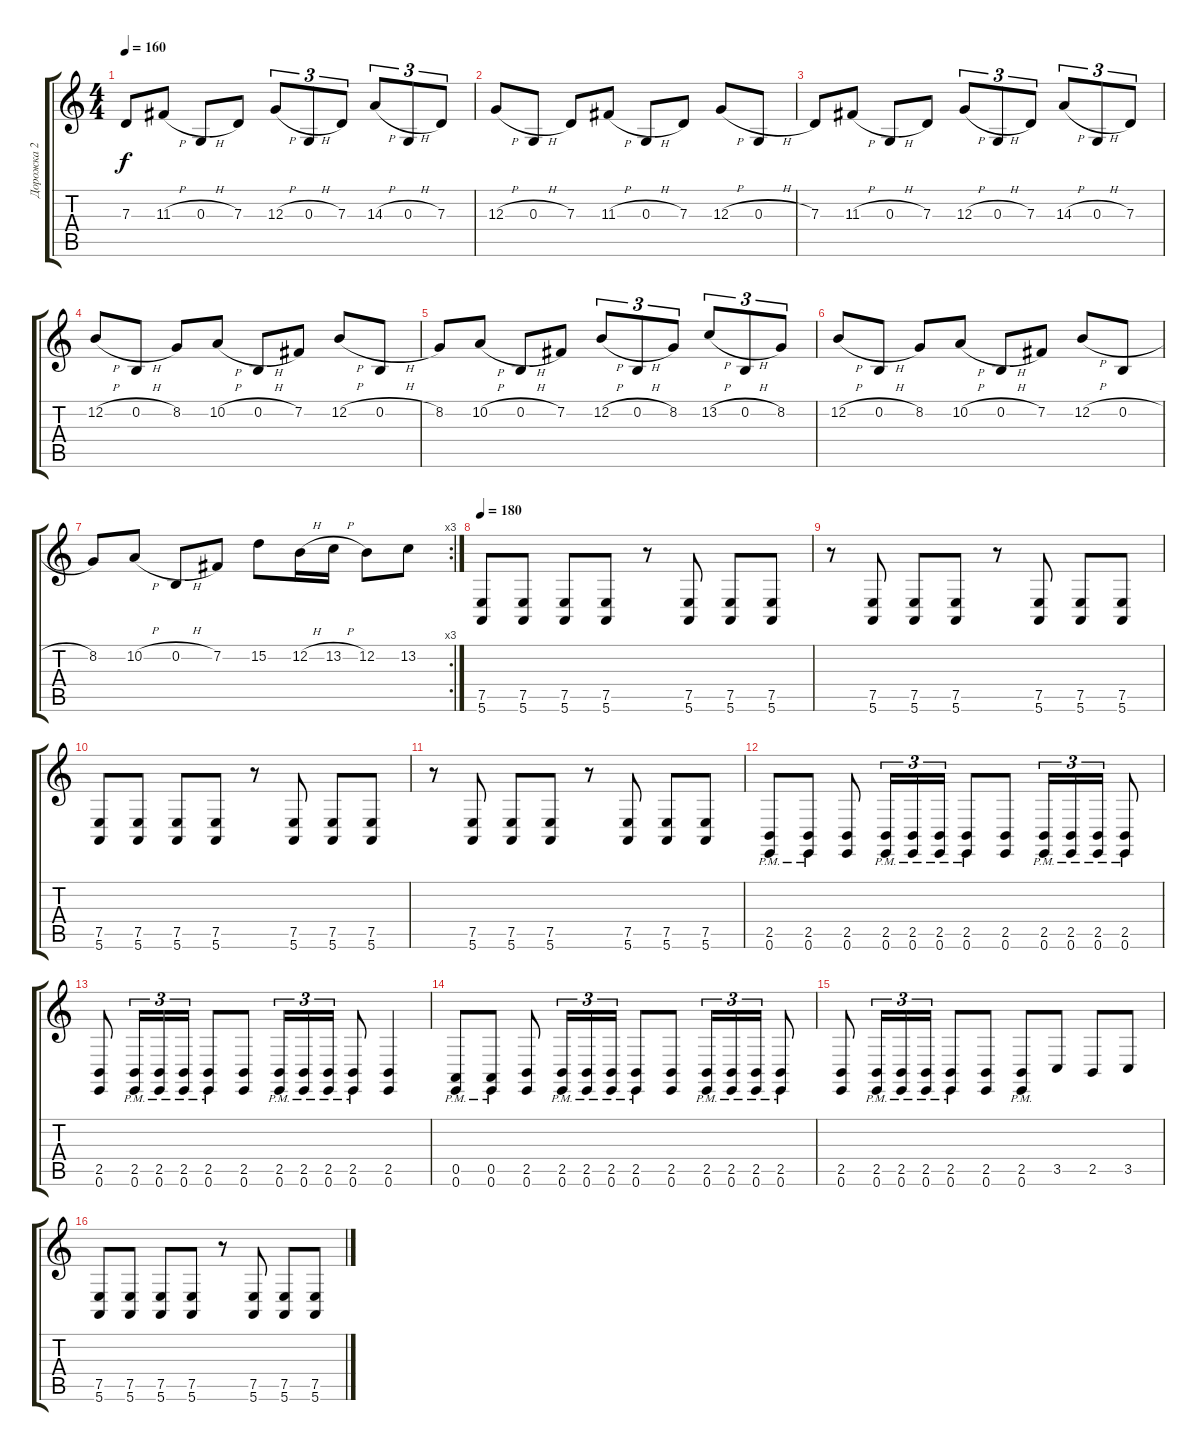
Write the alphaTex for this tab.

\track ("Дорожка 2" "Дорожка 2") {instrument acousticgrandpiano}
\staff {score tabs}
\tuning (E4 B3 G3 D3 A2 E2) {hide}
\ts (4 4)
\tempo 160
\clef g2
\ks c
7.3.8{dy f} 11.3{h}.8 0.3{h}.8 7.3.8 12.3{h}.8{tu (3 2)} 0.3{h}.8{tu (3 2)} 7.3.8{tu (3 2)} 14.3{h}.8{tu (3 2)} 0.3{h}.8{tu (3 2)} 7.3.8{tu (3 2)} |
12.3{h}.8 0.3{h}.8 7.3.8 11.3{h}.8 0.3{h}.8 7.3.8 12.3{h}.8 0.3{h}.8 |
7.3.8 11.3{h}.8 0.3{h}.8 7.3.8 12.3{h}.8{tu (3 2)} 0.3{h}.8{tu (3 2)} 7.3.8{tu (3 2)} 14.3{h}.8{tu (3 2)} 0.3{h}.8{tu (3 2)} 7.3.8{tu (3 2)} |
12.2{h}.8 0.2{h}.8 8.2.8 10.2{h}.8 0.2{h}.8 7.2.8 12.2{h}.8 0.2{h}.8 |
8.2.8 10.2{h}.8 0.2{h}.8 7.2.8 12.2{h}.8{tu (3 2)} 0.2{h}.8{tu (3 2)} 8.2.8{tu (3 2)} 13.2{h}.8{tu (3 2)} 0.2{h}.8{tu (3 2)} 8.2.8{tu (3 2)} |
12.2{h}.8 0.2{h}.8 8.2.8 10.2{h}.8 0.2{h}.8 7.2.8 12.2{h}.8 0.2{h}.8 |
\rc 3
8.2.8 10.2{h}.8 0.2{h}.8 7.2.8 15.2.8 12.2{h}.16 13.2{h}.16 12.2.8 13.2.8 |
\tempo 180
(7.5 5.6).8 (7.5 5.6).8 (7.5 5.6).8 (7.5 5.6).8 r.8 (7.5 5.6).8 (7.5 5.6).8 (7.5 5.6).8 |
r.8 (7.5 5.6).8 (7.5 5.6).8 (7.5 5.6).8 r.8 (7.5 5.6).8 (7.5 5.6).8 (7.5 5.6).8 |
(7.5 5.6).8 (7.5 5.6).8 (7.5 5.6).8 (7.5 5.6).8 r.8 (7.5 5.6).8 (7.5 5.6).8 (7.5 5.6).8 |
r.8 (7.5 5.6).8 (7.5 5.6).8 (7.5 5.6).8 r.8 (7.5 5.6).8 (7.5 5.6).8 (7.5 5.6).8 |
(2.5{pm} 0.6{pm}).8 (2.5{pm} 0.6{pm}).8 (2.5 0.6).8 (2.5{pm} 0.6{pm}).16{tu (3 2)} (2.5{pm} 0.6{pm}).16{tu (3 2)} (2.5{pm} 0.6{pm}).16{tu (3 2)} (2.5{pm} 0.6{pm}).8 (2.5 0.6).8 (2.5{pm} 0.6{pm}).16{tu (3 2)} (2.5{pm} 0.6{pm}).16{tu (3 2)} (2.5{pm} 0.6{pm}).16{tu (3 2)} (2.5{pm} 0.6{pm}).8 |
(2.5 0.6).8 (2.5{pm} 0.6{pm}).16{tu (3 2)} (2.5{pm} 0.6{pm}).16{tu (3 2)} (2.5{pm} 0.6{pm}).16{tu (3 2)} (2.5{pm} 0.6{pm}).8 (2.5 0.6).8 (2.5{pm} 0.6{pm}).16{tu (3 2)} (2.5{pm} 0.6{pm}).16{tu (3 2)} (2.5{pm} 0.6{pm}).16{tu (3 2)} (2.5{pm} 0.6{pm}).8 (2.5 0.6).4 |
(0.5{pm} 0.6{pm}).8 (0.5{pm} 0.6{pm}).8 (2.5 0.6).8 (2.5{pm} 0.6{pm}).16{tu (3 2)} (2.5{pm} 0.6{pm}).16{tu (3 2)} (2.5{pm} 0.6{pm}).16{tu (3 2)} (2.5{pm} 0.6{pm}).8 (2.5 0.6).8 (2.5{pm} 0.6{pm}).16{tu (3 2)} (2.5{pm} 0.6{pm}).16{tu (3 2)} (2.5{pm} 0.6{pm}).16{tu (3 2)} (2.5{pm} 0.6{pm}).8 |
(2.5 0.6).8 (2.5{pm} 0.6{pm}).16{tu (3 2)} (2.5{pm} 0.6{pm}).16{tu (3 2)} (2.5{pm} 0.6{pm}).16{tu (3 2)} (2.5{pm} 0.6{pm}).8 (2.5 0.6).8 (2.5{pm} 0.6{pm}).8 3.5.8 2.5.8 3.5.8 |
(7.5 5.6).8 (7.5 5.6).8 (7.5 5.6).8 (7.5 5.6).8 r.8 (7.5 5.6).8 (7.5 5.6).8 (7.5 5.6).8
